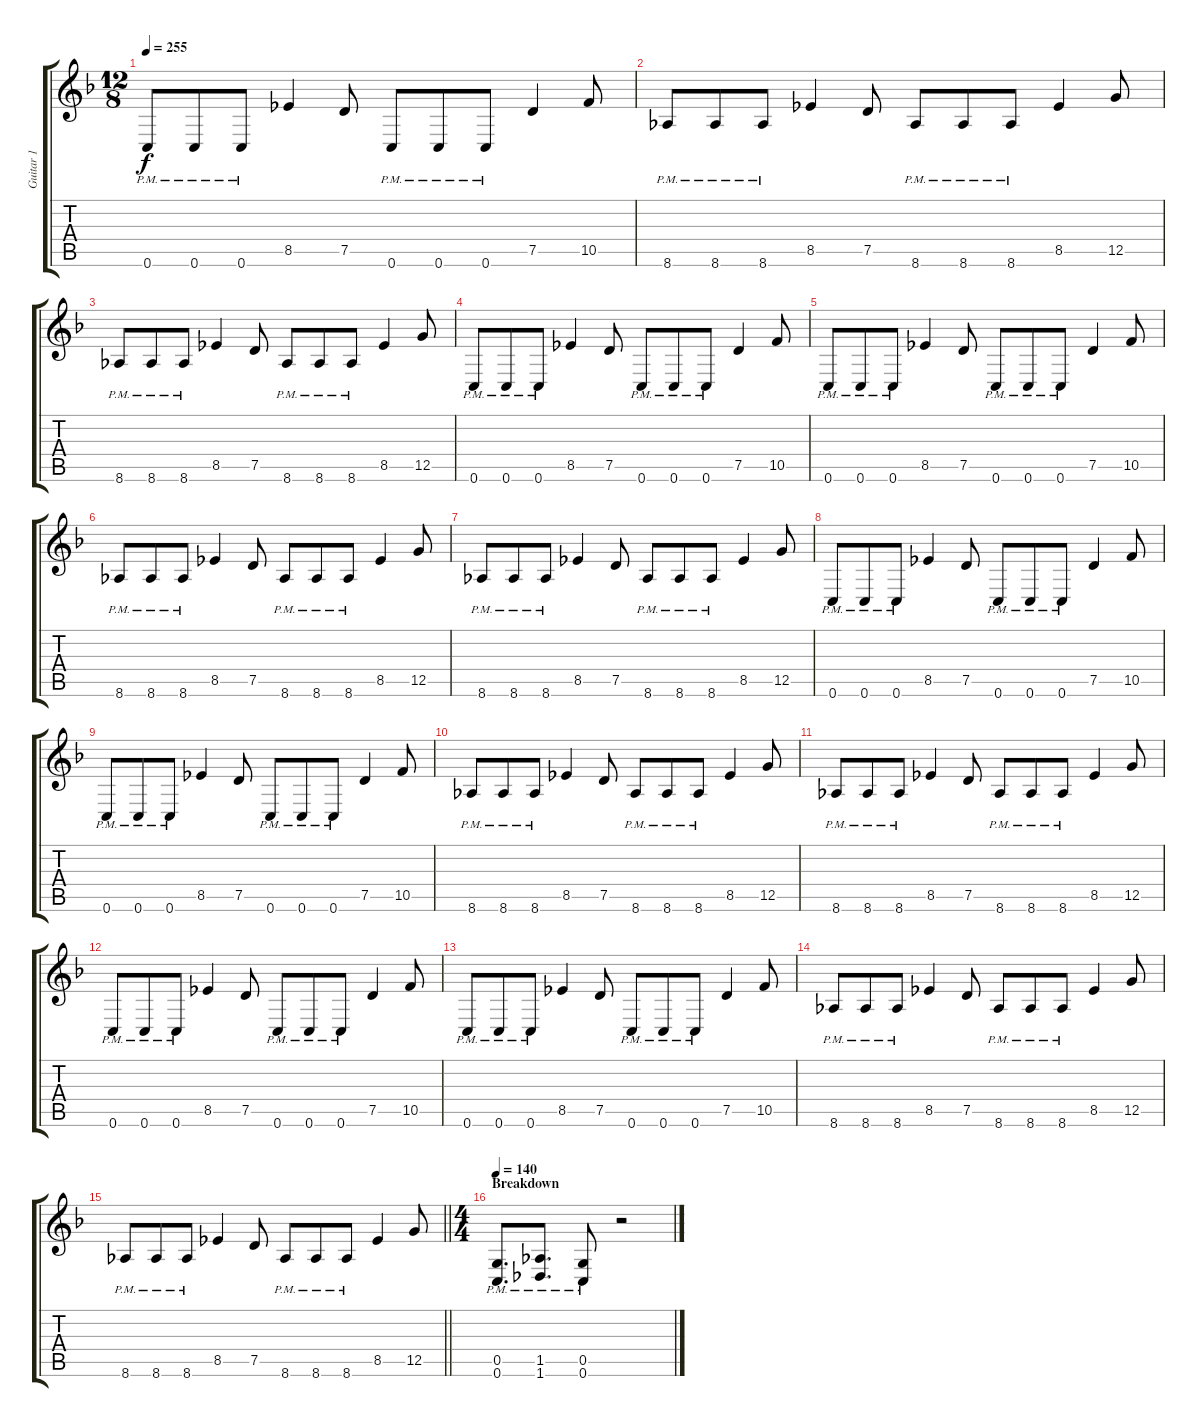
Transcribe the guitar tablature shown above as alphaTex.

\track ("Guitar 1" "Guitar 1") {instrument distortionguitar}
\staff {score tabs}
\tuning (D4 A3 F3 C3 G2 C2) {hide}
\ts (12 8)
\tempo 255
\clef g2
\ks dminor
0.6{pm}.8{dy f} 0.6{pm}.8 0.6{pm}.8 8.5.4 7.5.8 0.6{pm}.8 0.6{pm}.8 0.6{pm}.8 7.5.4 10.5.8 |
8.6{pm}.8 8.6{pm}.8 8.6{pm}.8 8.5.4 7.5.8 8.6{pm}.8 8.6{pm}.8 8.6{pm}.8 8.5.4 12.5.8 |
8.6{pm}.8 8.6{pm}.8 8.6{pm}.8 8.5.4 7.5.8 8.6{pm}.8 8.6{pm}.8 8.6{pm}.8 8.5.4 12.5.8 |
0.6{pm}.8 0.6{pm}.8 0.6{pm}.8 8.5.4 7.5.8 0.6{pm}.8 0.6{pm}.8 0.6{pm}.8 7.5.4 10.5.8 |
0.6{pm}.8 0.6{pm}.8 0.6{pm}.8 8.5.4 7.5.8 0.6{pm}.8 0.6{pm}.8 0.6{pm}.8 7.5.4 10.5.8 |
8.6{pm}.8 8.6{pm}.8 8.6{pm}.8 8.5.4 7.5.8 8.6{pm}.8 8.6{pm}.8 8.6{pm}.8 8.5.4 12.5.8 |
8.6{pm}.8 8.6{pm}.8 8.6{pm}.8 8.5.4 7.5.8 8.6{pm}.8 8.6{pm}.8 8.6{pm}.8 8.5.4 12.5.8 |
0.6{pm}.8 0.6{pm}.8 0.6{pm}.8 8.5.4 7.5.8 0.6{pm}.8 0.6{pm}.8 0.6{pm}.8 7.5.4 10.5.8 |
0.6{pm}.8 0.6{pm}.8 0.6{pm}.8 8.5.4 7.5.8 0.6{pm}.8 0.6{pm}.8 0.6{pm}.8 7.5.4 10.5.8 |
8.6{pm}.8 8.6{pm}.8 8.6{pm}.8 8.5.4 7.5.8 8.6{pm}.8 8.6{pm}.8 8.6{pm}.8 8.5.4 12.5.8 |
8.6{pm}.8 8.6{pm}.8 8.6{pm}.8 8.5.4 7.5.8 8.6{pm}.8 8.6{pm}.8 8.6{pm}.8 8.5.4 12.5.8 |
0.6{pm}.8 0.6{pm}.8 0.6{pm}.8 8.5.4 7.5.8 0.6{pm}.8 0.6{pm}.8 0.6{pm}.8 7.5.4 10.5.8 |
0.6{pm}.8 0.6{pm}.8 0.6{pm}.8 8.5.4 7.5.8 0.6{pm}.8 0.6{pm}.8 0.6{pm}.8 7.5.4 10.5.8 |
8.6{pm}.8 8.6{pm}.8 8.6{pm}.8 8.5.4 7.5.8 8.6{pm}.8 8.6{pm}.8 8.6{pm}.8 8.5.4 12.5.8 |
\barLineRight lightlight
8.6{pm}.8 8.6{pm}.8 8.6{pm}.8 8.5.4 7.5.8 8.6{pm}.8 8.6{pm}.8 8.6{pm}.8 8.5.4 12.5.8 |
\ts (4 4)
\section ("" "Breakdown")
\tempo 140
(0.5{pm} 0.6{pm}).8{d} (1.5{pm} 1.6{pm}).8{d} (0.5{pm} 0.6{pm}).8 r.2
